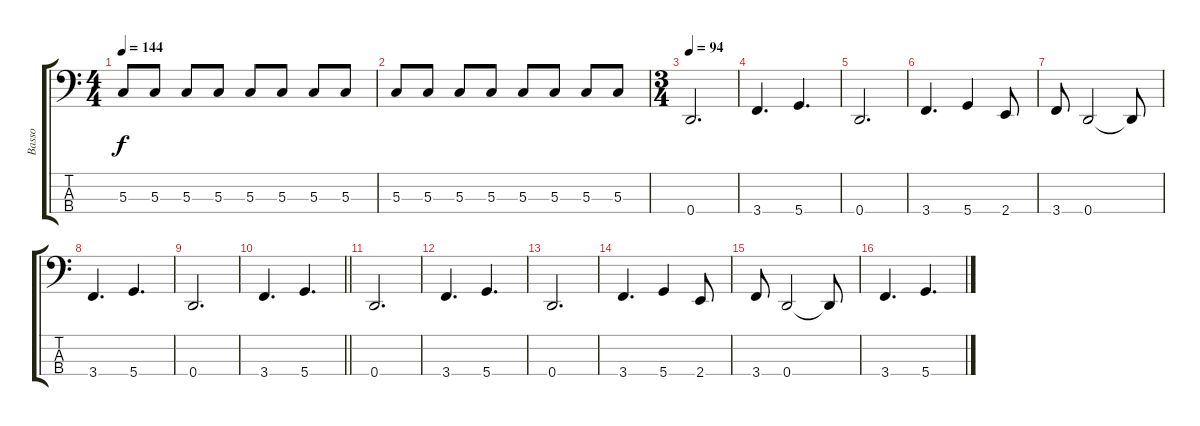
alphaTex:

\track ("Basso" "Basso") {instrument electricbassfinger}
\staff {score tabs}
\tuning (F2 C2 G1 D1) {hide}
\ts (4 4)
\tempo 144
\clef f4
\ks c
5.3.8{dy f} 5.3.8 5.3.8 5.3.8 5.3.8 5.3.8 5.3.8 5.3.8 |
5.3.8 5.3.8 5.3.8 5.3.8 5.3.8 5.3.8 5.3.8 5.3.8 |
\ts (3 4)
\tempo 94
0.4.2{d} |
3.4.4{d} 5.4.4{d} |
0.4.2{d} |
3.4.4{d} 5.4.4 2.4.8 |
3.4.8 0.4.2 0.4{t}.8 |
3.4.4{d} 5.4.4{d} |
0.4.2{d} |
\barLineRight lightlight
3.4.4{d} 5.4.4{d} |
0.4.2{d} |
3.4.4{d} 5.4.4{d} |
0.4.2{d} |
3.4.4{d} 5.4.4 2.4.8 |
3.4.8 0.4.2 0.4{t}.8 |
3.4.4{d} 5.4.4{d}
